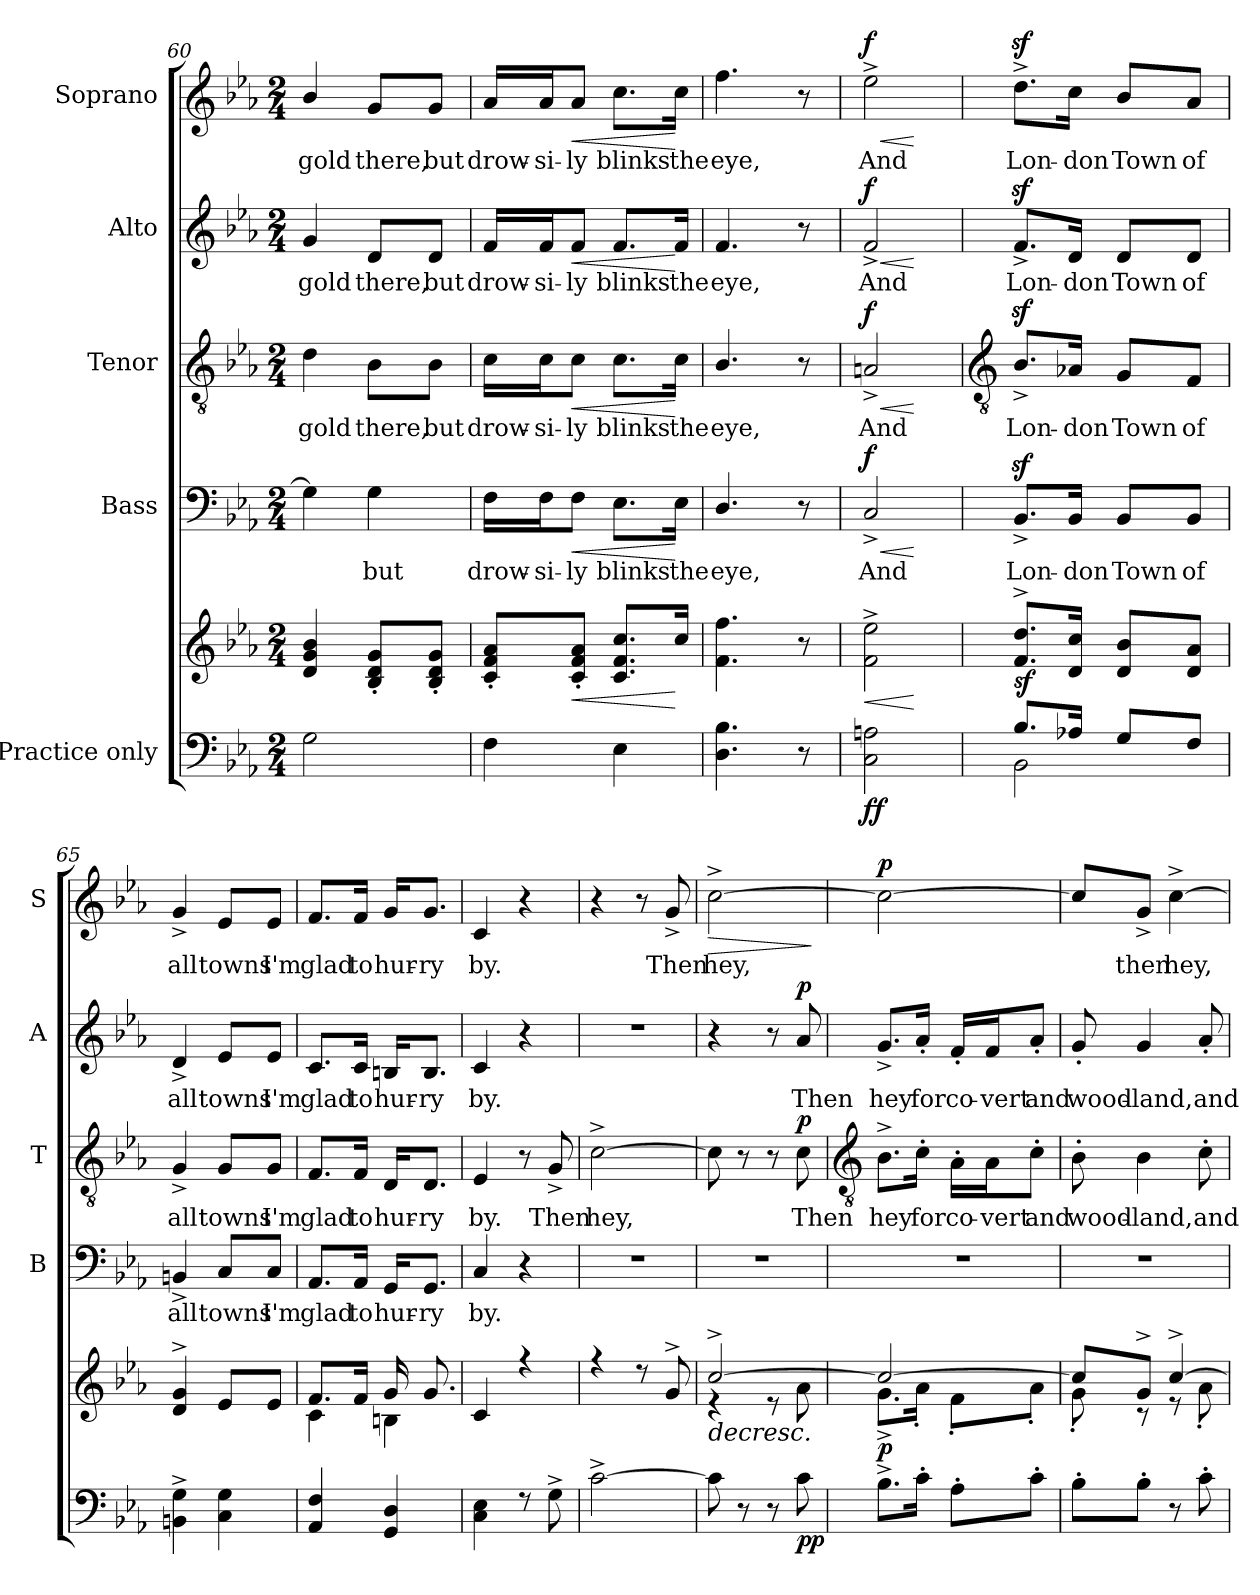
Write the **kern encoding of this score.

**kern	**kern	**dynam	**kern	**text	**dynam	**kern	**text	**dynam	**kern	**text	**dynam	**kern	**text	**dynam
*part5	*part5	*part5	*part4	*part4	*part4	*part3	*part3	*part3	*part2	*part2	*part2	*part1	*part1	*part1
*staff6	*staff5	*staff5/6	*staff4	*staff4	*staff4	*staff3	*staff3	*staff3	*staff2	*staff2	*staff2	*staff1	*staff1	*staff1
*I"Practice only	*	*	*I"Bass	*	*	*I"Tenor	*	*	*I"Alto	*	*	*I"Soprano	*	*
*	*	*	*I'B	*	*	*I'T	*	*	*I'A	*	*	*I'S	*	*
*clefF4	*clefG2	*	*clefF4	*	*	*clefGv2	*	*	*clefG2	*	*	*clefG2	*	*
*k[b-e-a-]	*k[b-e-a-]	*	*k[b-e-a-]	*	*	*k[b-e-a-]	*	*	*k[b-e-a-]	*	*	*k[b-e-a-]	*	*
*E-:	*E-:	*	*E-:	*	*	*E-:	*	*	*E-:	*	*	*E-:	*	*
*M2/4	*M2/4	*	*M2/4	*	*	*M2/4	*	*	*M2/4	*	*	*M2/4	*	*
=60	=60	=60	=60	=60	=60	=60	=60	=60	=60	=60	=60	=60	=60	=60
!	!	!	!	!	!	!	!LO:LY:b	!	!	!LO:LY:b	!	!	!LO:LY:b	!
2G	4d/ 4g/ 4b-/	.	4G]	.	.	4d\	gold	.	4g/	gold	.	4b-/	gold	.
!	!	!	!	!LO:LY:b	!	!	!LO:LY:b	!	!	!LO:LY:b	!	!	!LO:LY:b	!
.	8B-' 8d' 8g'L	.	4G	but	.	8B-\L	there,	.	8d/L	there,	.	8g/L	there,	.
!	!	!	!	!	!	!	!LO:LY:b	!	!	!LO:LY:b	!	!	!LO:LY:b	!
.	8B-' 8d' 8g'J	.	.	.	.	8B-\J	but	.	8d/J	but	.	8g/J	but	.
=61	=61	=61	=61	=61	=61	=61	=61	=61	=61	=61	=61	=61	=61	=61
!	!	!	!	!LO:LY:b	!	!	!LO:LY:b	!	!	!LO:LY:b	!	!	!LO:LY:b	!
4F	8c' 8f' 8a-'L	.	16F\LL	drow-	.	16c\LL	drow-	.	16f/LL	drow-	.	16a-/LL	drow-	.
!	!	!	!	!LO:LY:b	!	!	!LO:LY:b	!	!	!LO:LY:b	!	!	!LO:LY:b	!
.	.	.	16F\J	-si-	.	16c\J	-si-	.	16f/J	-si-	.	16a-/J	-si-	.
!	!	!LO:HP:b	!	!LO:LY:b	!LO:HP:b	!	!LO:LY:b	!LO:HP:b	!	!LO:LY:b	!LO:HP:b	!	!LO:LY:b	!LO:HP:b
.	8c' 8f' 8a-'J	<	8F\J	-ly	<	8c\J	-ly	<	8f/J	-ly	<	8a-/J	-ly	<
!	!	!	!	!LO:LY:b	!	!	!LO:LY:b	!	!	!LO:LY:b	!	!	!LO:LY:b	!
4E-	8.c 8.f 8.ccL	.	8.E-\L	blinks	.	8.c\L	blinks	.	8.f/L	blinks	.	8.cc\L	blinks	.
!	!	!	!	!LO:LY:b	!	!	!LO:LY:b	!	!	!LO:LY:b	!	!	!LO:LY:b	!
.	16ccJ	[	16E-\Jk	the	[	16c\Jk	the	[	16f/Jk	the	[	16cc\Jk	the	[
=62	=62	=62	=62	=62	=62	=62	=62	=62	=62	=62	=62	=62	=62	=62
!	!	!	!	!LO:LY:b	!	!	!LO:LY:b	!	!	!LO:LY:b	!	!	!LO:LY:b	!
4.D 4.B-	4.f 4.ff	.	4.D/	eye,	.	4.B-/	eye,	.	4.f	eye,	.	4.ff	eye,	.
8r	8r	.	8r	.	.	8r	.	.	8r	.	.	8r	.	.
=63	=63	=63	=63	=63	=63	=63	=63	=63	=63	=63	=63	=63	=63	=63
!	!	!LO:HP:b	!	!LO:LY:b	!LO:HP:b	!	!LO:LY:b	!LO:HP:b	!	!LO:LY:b	!LO:HP:b	!	!LO:LY:b	!LO:HP:b
!	!	!LO:DY:n=1:b=2	!	!	!	!	!	!	!	!	!	!	!	!
!	!	!LO:DY:n=2:b	!	!	!LO:DY:n=1:b	!	!	!LO:DY:n=1:b	!	!	!LO:DY:n=1:b	!	!	!LO:DY:n=1:b
2C 2An	2f^ 2ee-^	< f f	2C^	And	< f	2An^	And	< f	2f^	And	< f	2ee-^	And	< f
.	.	[	.	.	[	.	.	[	.	.	[	.	.	[
!!LO:LB:g=z
=64	=64	=64	=64	=64	=64	=64	=64	=64	=64	=64	=64	=64	=64	=64
*	*	*	*	*	*	*clefGv2	*	*	*	*	*	*	*	*
*^	*^	*	*	*	*	*	*	*	*	*	*	*	*	*
!	!	!	!	!LO:DY:b	!	!LO:LY:b	!	!	!LO:LY:b	!	!	!LO:LY:b	!	!	!LO:LY:b	!
8.B-/L	2BB-\	8.f/^ 8.dd/^L	2ryy	sf	8.BB-z<^/L	Lon-	.	8.B-z<^/L	Lon-	.	8.fz<^/L	Lon-	.	8.ddz<^\L	Lon-	.
!	!	!	!	!	!	!LO:LY:b	!	!	!LO:LY:b	!	!	!LO:LY:b	!	!	!LO:LY:b	!
16A-X/J	.	16d/ 16cc/J	.	.	16BB-/Jk	-don	.	16A-X/Jk	-don	.	16d/Jk	-don	.	16cc\Jk	-don	.
!	!	!	!	!	!	!LO:LY:b	!	!	!LO:LY:b	!	!	!LO:LY:b	!	!	!LO:LY:b	!
8G/L	.	8d/ 8b-/L	.	.	8BB-/L	Town	.	8G/L	Town	.	8d/L	Town	.	8b-/L	Town	.
!	!	!	!	!	!	!LO:LY:b	!	!	!LO:LY:b	!	!	!LO:LY:b	!	!	!LO:LY:b	!
8F/J	.	8d/ 8a-/J	.	.	8BB-/J	of	.	8F/J	of	.	8d/J	of	.	8a-/J	of	.
=65	=65	=65	=65	=65	=65	=65	=65	=65	=65	=65	=65	=65	=65	=65	=65	=65
!	!	!	!	!	!	!LO:LY:b	!	!	!LO:LY:b	!	!	!LO:LY:b	!	!	!LO:LY:b	!
4BBn\^ 4G\^	2ryy	4d/^ 4g/^	2ryy	.	4BBn^	all	.	4G^	all	.	4d^	all	.	4g^	all	.
!	!	!	!	!	!	!LO:LY:b	!	!	!LO:LY:b	!	!	!LO:LY:b	!	!	!LO:LY:b	!
4C\ 4G\	.	8e-/L	.	.	8C/L	towns	.	8G/L	towns	.	8e-/L	towns	.	8e-/L	towns	.
!	!	!	!	!	!	!LO:LY:b	!	!	!LO:LY:b	!	!	!LO:LY:b	!	!	!LO:LY:b	!
.	.	8e-/J	.	.	8C/J	I'm	.	8G/J	I'm	.	8e-/J	I'm	.	8e-/J	I'm	.
=66	=66	=66	=66	=66	=66	=66	=66	=66	=66	=66	=66	=66	=66	=66	=66	=66
!	!	!	!	!	!	!LO:LY:b	!	!	!LO:LY:b	!	!	!LO:LY:b	!	!	!LO:LY:b	!
4AA- 4F	2ryy	8.f/L	4c\	.	8.AA-/L	glad	.	8.F/L	glad	.	8.c/L	glad	.	8.f/L	glad	.
!	!	!	!	!	!	!LO:LY:b	!	!	!LO:LY:b	!	!	!LO:LY:b	!	!	!LO:LY:b	!
.	.	16f/J	.	.	16AA-/Jk	to	.	16F/Jk	to	.	16c/Jk	to	.	16f/Jk	to	.
!	!	!	!	!	!	!LO:LY:b	!	!	!LO:LY:b	!	!	!LO:LY:b	!	!	!LO:LY:b	!
4GG 4D	.	16g/LL	4Bn\	.	16GG/KL	hur-	.	16D/KL	hur-	.	16Bn/KL	hur-	.	16g/KL	hur-	.
!	!	!	!	!	!	!LO:LY:b	!	!	!LO:LY:b	!	!	!LO:LY:b	!	!	!LO:LY:b	!
.	.	8.g/J	.	.	8.GG/J	-ry	.	8.D/J	-ry	.	8.B/J	-ry	.	8.g/J	-ry	.
=67	=67	=67	=67	=67	=67	=67	=67	=67	=67	=67	=67	=67	=67	=67	=67	=67
!	!	!	!	!	!	!LO:LY:b	!	!	!LO:LY:b	!	!	!LO:LY:b	!	!	!LO:LY:b	!
4C\ 4E-\	2ryy	4c/	2ryy	.	4C	by.	.	4E-	by.	.	4c	by.	.	4c	by.	.
8r	.	4r	.	.	4r	.	.	8r	.	.	4r	.	.	4r	.	.
!	!	!	!	!	!	!	!	!	!LO:LY:b	!	!	!	!	!	!	!
8G^\	.	.	.	.	.	.	.	8G^	Then	.	.	.	.	.	.	.
=68	=68	=68	=68	=68	=68	=68	=68	=68	=68	=68	=68	=68	=68	=68	=68	=68
!	!LO:N:vis=1	!	!	!	!LO:N:vis=1	!	!	!	!LO:LY:b	!	!LO:N:vis=1	!	!	!	!	!
[2c^\	2ryy	4r	2ryy	.	2r	.	.	[2c^	hey,	.	2r	.	.	4r	.	.
.	.	8r	.	.	.	.	.	.	.	.	.	.	.	8r	.	.
!	!	!	!	!	!	!	!	!	!	!	!	!	!	!	!LO:LY:b	!
.	.	8g^/	.	.	.	.	.	.	.	.	.	.	.	8g^	Then	.
=69	=69	=69	=69	=69	=69	=69	=69	=69	=69	=69	=69	=69	=69	=69	=69	=69
!	!LO:N:vis=1	!	!	!LO:HP:b	!LO:N:vis=1	!	!	!	!	!	!	!	!	!	!LO:LY:b	!LO:HP:b
8c]	2ryy	[2cc^/	4r	>	2r	.	.	8c]	.	.	4r	.	.	[2cc^	hey,	>
8r	.	.	.	.	.	.	.	8r	.	.	.	.	.	.	.	.
8r	.	.	8r	.	.	.	.	8r	.	.	8r	.	.	.	.	.
!	!	!	!	!LO:DY:b=2	!	!	!	!	!LO:LY:b	!	!	!LO:LY:b	!	!	!	!
!	!	!	!	!LO:DY:n=1:b	!	!	!	!	!	!LO:DY:b	!	!	!LO:DY:b	!	!	!
8c	.	.	8a-\	p p	.	.	.	8c	Then	p	8a-	Then	p	.	.	.
*v	*v	*	*	*	*	*	*	*	*	*	*	*	*	*	*	*
*	*v	*v	*	*	*	*	*	*	*	*	*	*	*	*	*
.	.	]	.	.	.	.	.	.	.	.	.	.	.	]
!!LO:LB:g=z
=70	=70	=70	=70	=70	=70	=70	=70	=70	=70	=70	=70	=70	=70	=70
*	*	*	*	*	*	*clefGv2	*	*	*	*	*	*	*	*
*	*^	*	*	*	*	*	*	*	*	*	*	*	*	*
!	!	!	!LO:DY:b	!LO:N:vis=1	!	!	!	!LO:LY:b	!	!	!LO:LY:b	!	!	!	!LO:DY:b
8.B-^L	2cc/_	8.g^\L	p	2r	.	.	8.B-^\L	hey	.	8.g^/L	hey	.	2cc_	.	p
!	!	!	!	!	!	!	!	!LO:LY:b	!	!	!LO:LY:b	!	!	!	!
16c'J	.	16a-'\J	.	.	.	.	16c'\Jk	for	.	16a-'/Jk	for	.	.	.	.
!	!	!	!	!	!	!	!	!LO:LY:b	!	!	!LO:LY:b	!	!	!	!
8A-'L	.	8f'\L	.	.	.	.	16A-'\LL	co-	.	16f'/LL	co-	.	.	.	.
!	!	!	!	!	!	!	!	!LO:LY:b	!	!	!LO:LY:b	!	!	!	!
.	.	.	.	.	.	.	16A-\J	-vert	.	16f/J	-vert	.	.	.	.
!	!	!	!	!	!	!	!	!LO:LY:b	!	!	!LO:LY:b	!	!	!	!
8c'J	.	8a-'\J	.	.	.	.	8c'\J	and	.	8a-'/J	and	.	.	.	.
=71	=71	=71	=71	=71	=71	=71	=71	=71	=71	=71	=71	=71	=71	=71	=71
!	!	!	!	!LO:N:vis=1	!	!	!	!LO:LY:b	!	!	!LO:LY:b	!	!	!	!
8B-'L	8cc/L]	8g'\	.	2r	.	.	8B-'	wood-	.	8g'	wood-	.	8cc/L]	.	.
!	!	!	!	!	!	!	!	!LO:LY:b	!	!	!LO:LY:b	!	!	!LO:LY:b	!
8B-'J	8g^/J	8r	.	.	.	.	4B-	-land,	.	4g	-land,	.	8g^/J	then	.
!	!	!	!	!	!	!	!	!	!	!	!	!	!	!LO:LY:b	!
8r	[4cc^/	8r	.	.	.	.	.	.	.	.	.	.	[4cc^	hey,	.
!	!	!	!	!	!	!	!	!LO:LY:b	!	!	!LO:LY:b	!	!	!	!
8c'	.	8a-'\	.	.	.	.	8c'	and	.	8a-'	and	.	.	.	.
*	*v	*v	*	*	*	*	*	*	*	*	*	*	*	*	*
=	=	=	=	=	=	=	=	=	=	=	=	=	=	=
*-	*-	*-	*-	*-	*-	*-	*-	*-	*-	*-	*-	*-	*-	*-
